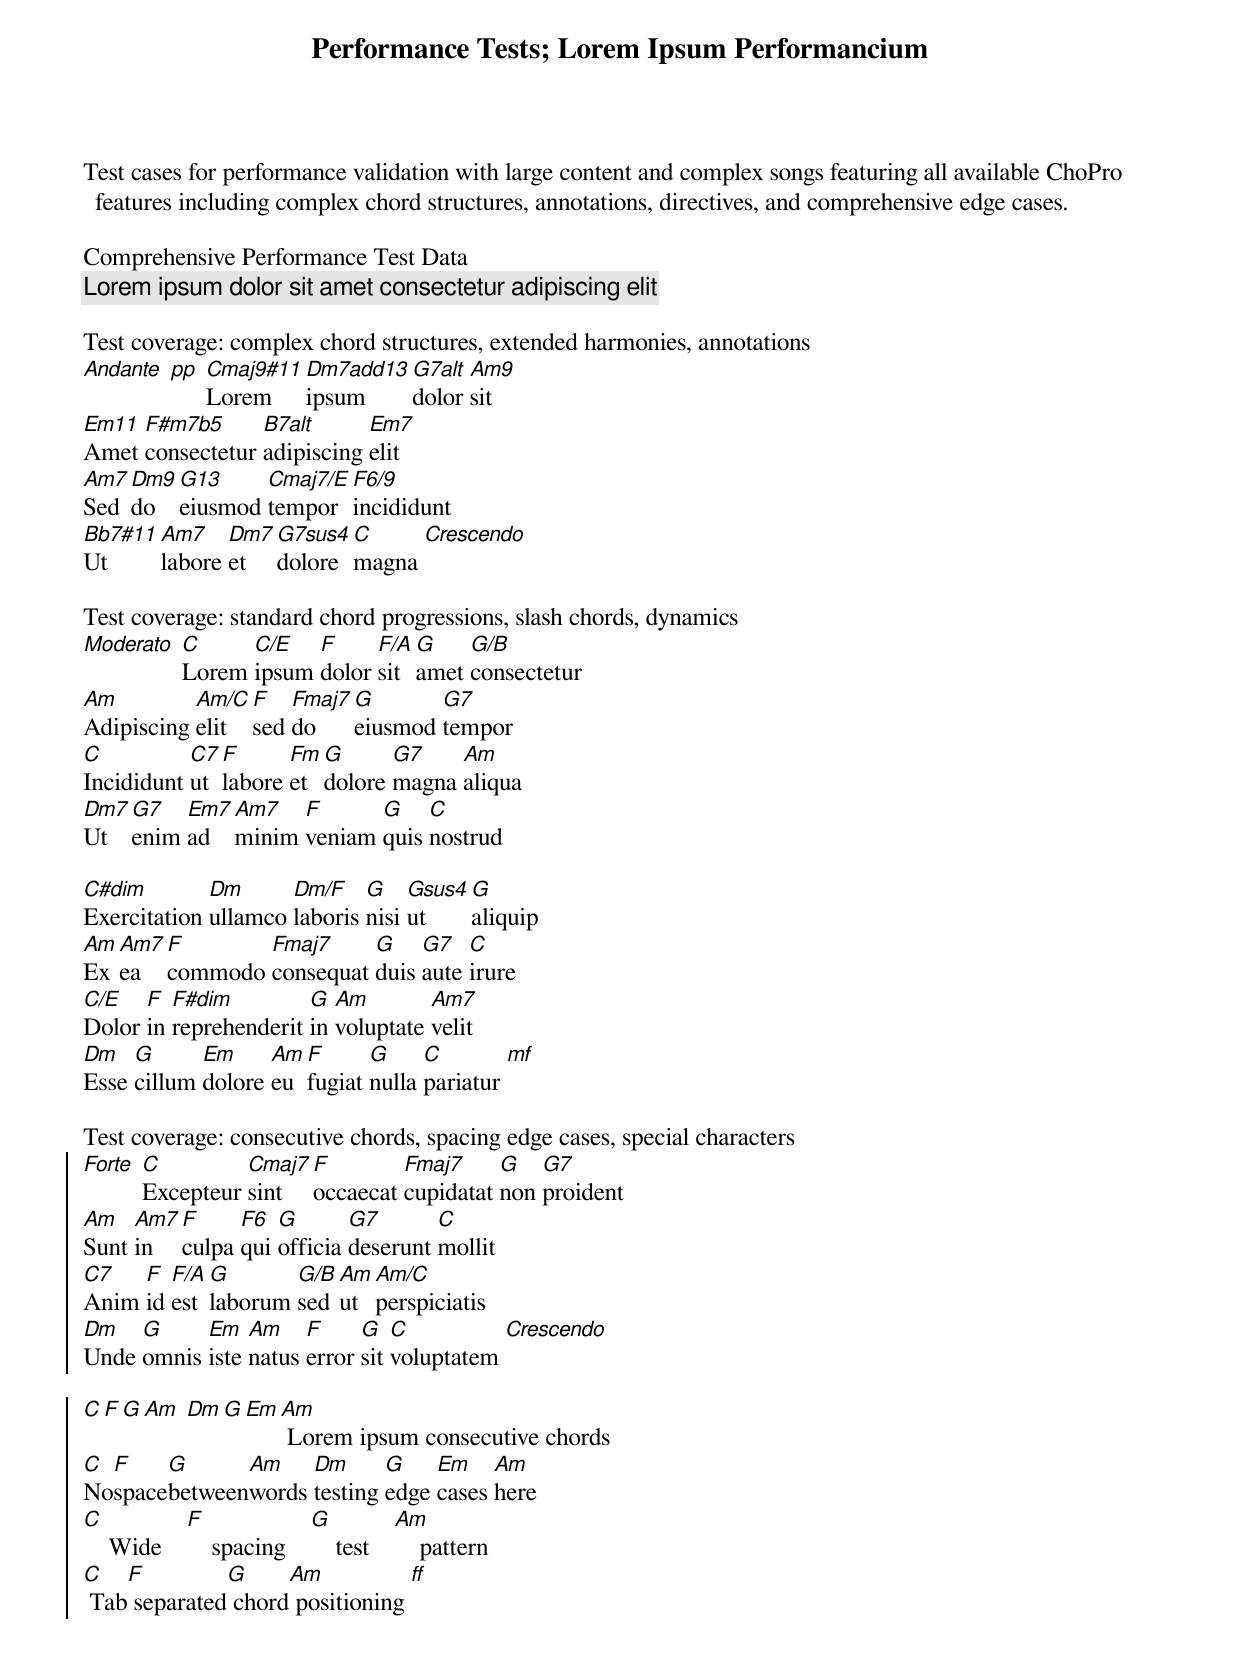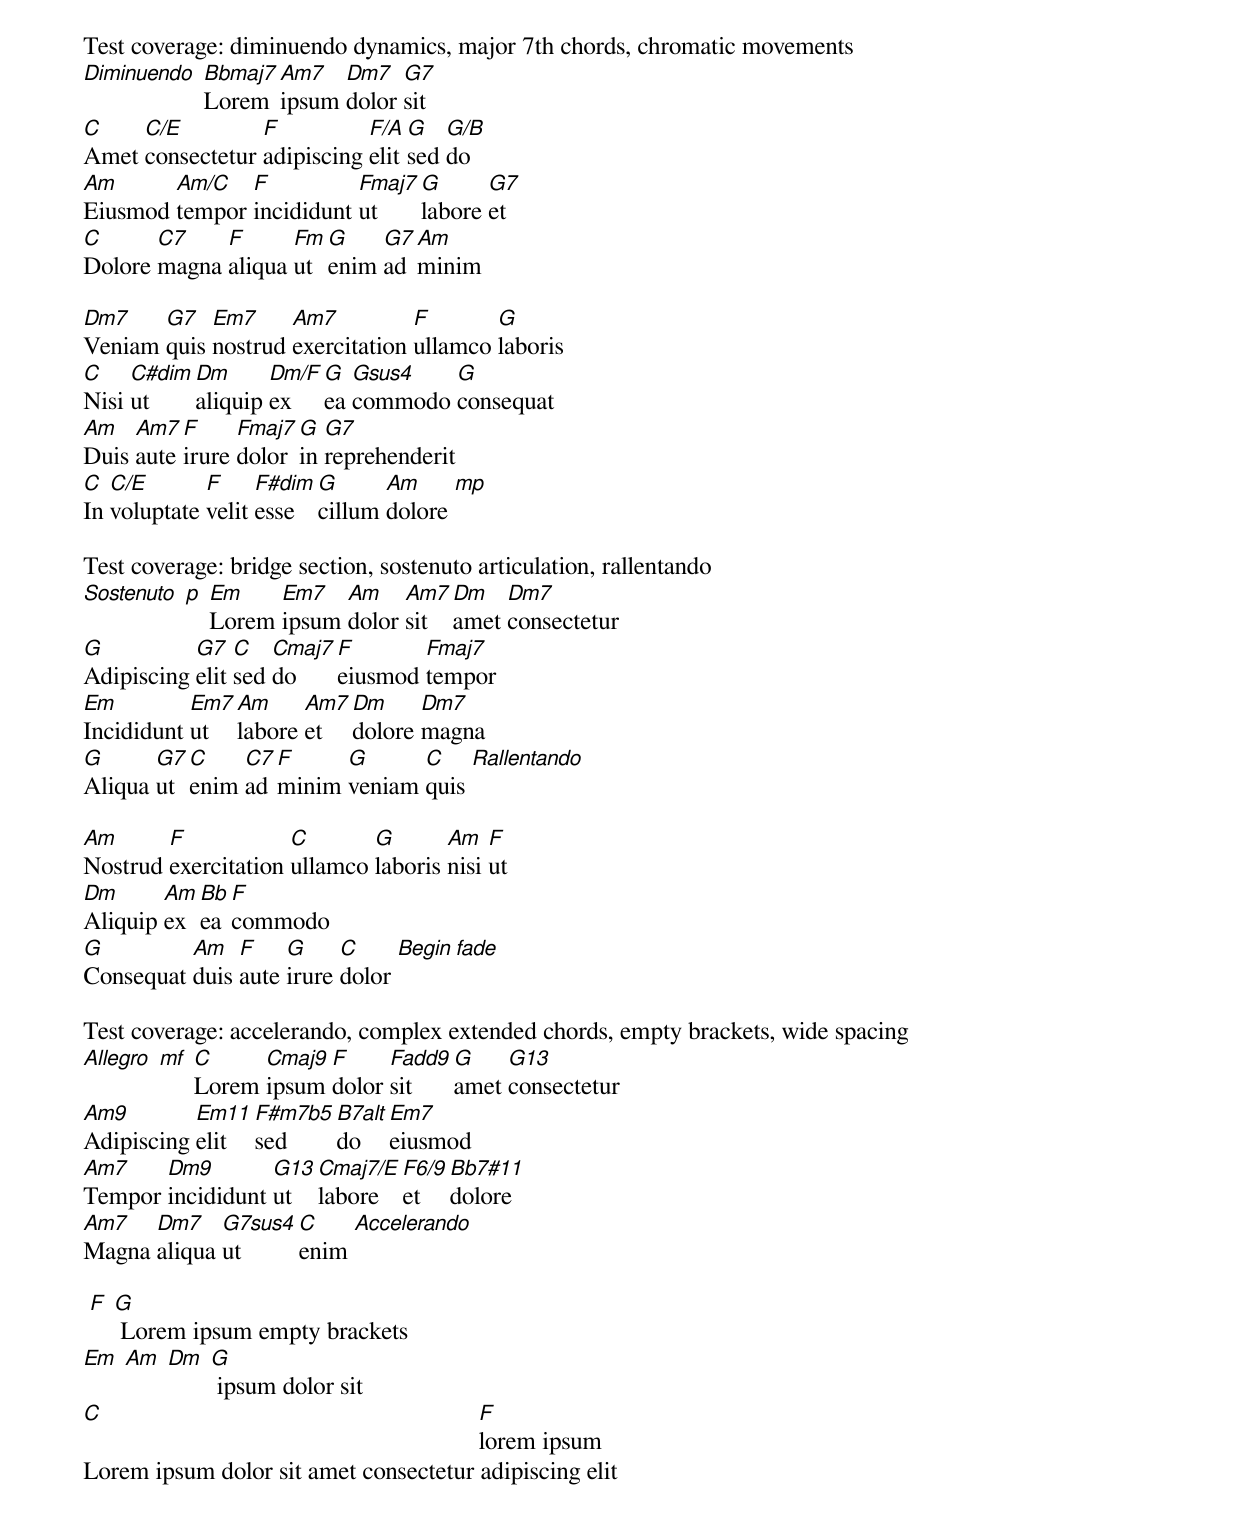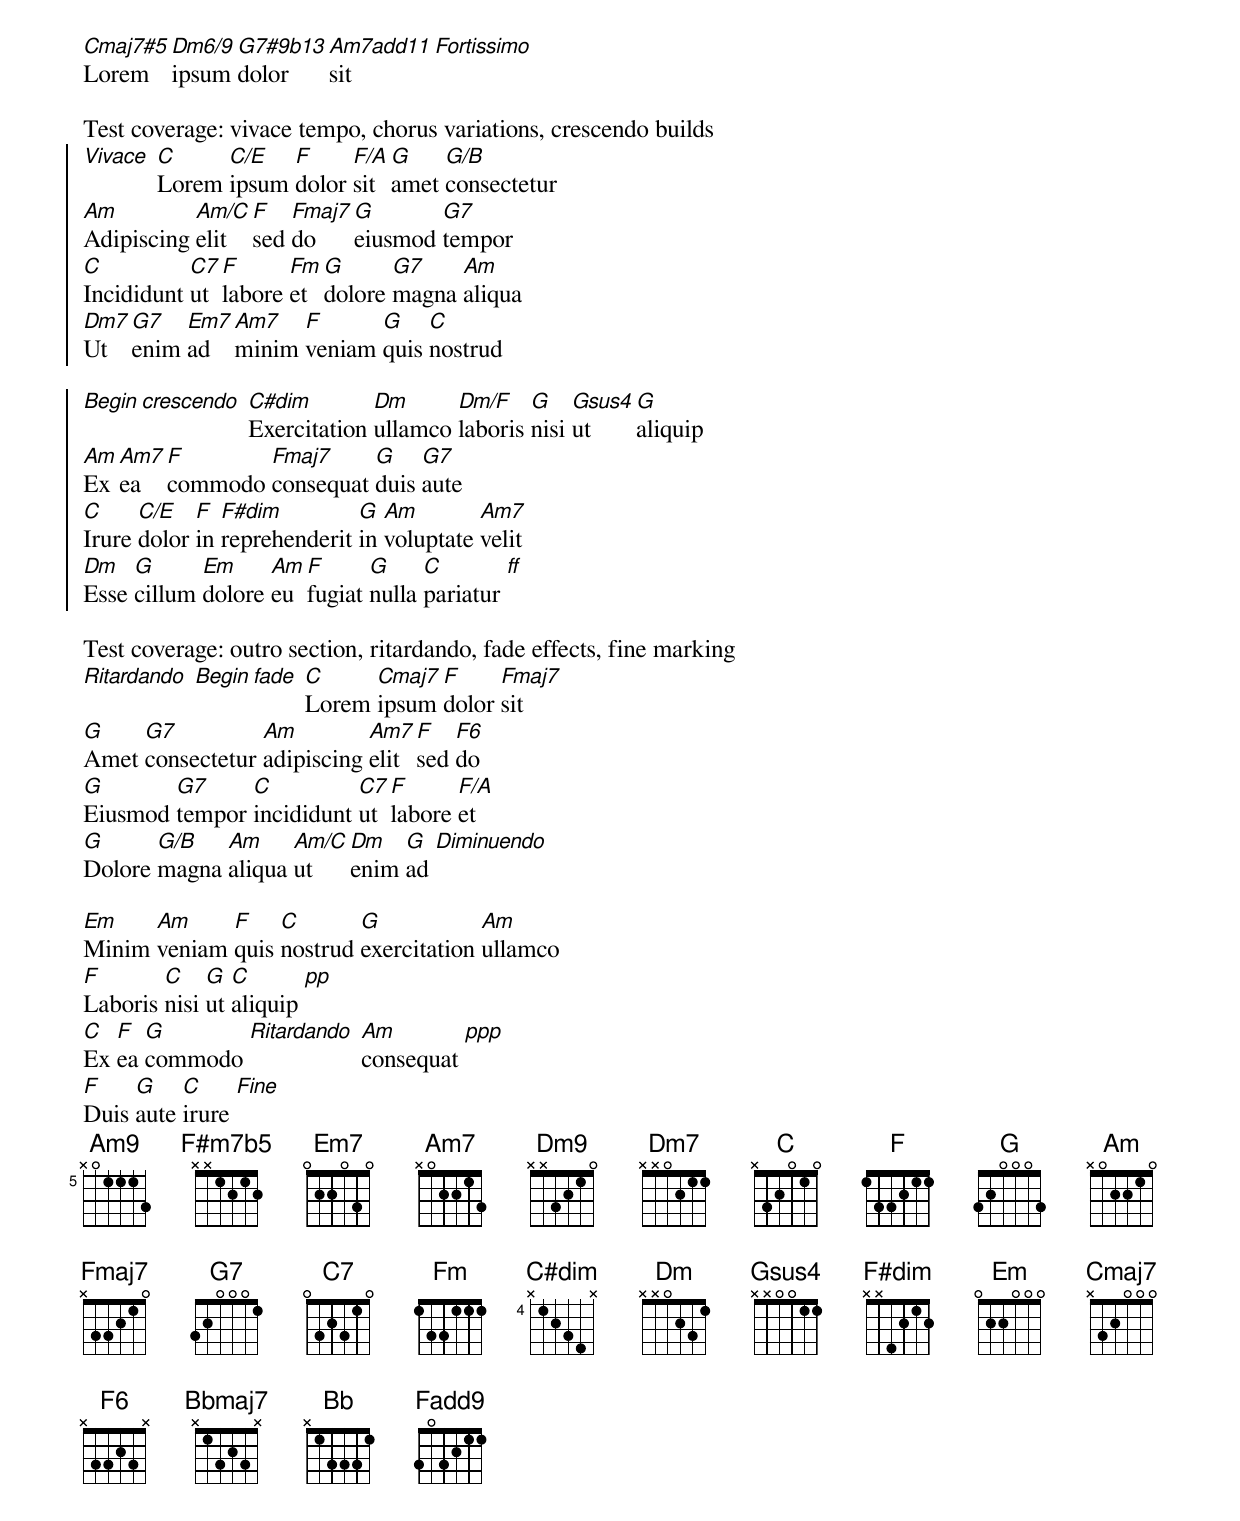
Performance Tests

Test cases for performance validation with large content and complex songs featuring all available ChoPro features including complex chord structures, annotations, directives, and comprehensive edge cases.

Comprehensive Performance Test Data
{title: Lorem Ipsum Performancium}
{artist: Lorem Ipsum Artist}
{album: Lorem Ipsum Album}
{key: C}
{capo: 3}
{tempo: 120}
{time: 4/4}
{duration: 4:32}
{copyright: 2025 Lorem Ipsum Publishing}
{comment: Lorem ipsum dolor sit amet consectetur adipiscing elit}
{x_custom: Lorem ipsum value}
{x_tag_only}

Test coverage: complex chord structures, extended harmonies, annotations
{start_of_intro}
[*Andante] [*pp] [Cmaj9#11]Lorem [Dm7add13]ipsum [G7alt]dolor [Am9]sit
[Em11]Amet [F#m7b5]consectetur [B7alt]adipiscing [Em7]elit
[Am7]Sed [Dm9]do [G13]eiusmod [Cmaj7/E]tempor [F6/9]incididunt
[Bb7#11]Ut [Am7]labore [Dm7]et [G7sus4]dolore [C]magna [*Crescendo]
{end_of_intro}

Test coverage: standard chord progressions, slash chords, dynamics
{start_of_verse}
[*Moderato] [C]Lorem [C/E]ipsum [F]dolor [F/A]sit [G]amet [G/B]consectetur
[Am]Adipiscing [Am/C]elit [F]sed [Fmaj7]do [G]eiusmod [G7]tempor
[C]Incididunt [C7]ut [F]labore [Fm]et [G]dolore [G7]magna [Am]aliqua
[Dm7]Ut [G7]enim [Em7]ad [Am7]minim [F]veniam [G]quis [C]nostrud

[C#dim]Exercitation [Dm]ullamco [Dm/F]laboris [G]nisi [Gsus4]ut [G]aliquip
[Am]Ex [Am7]ea [F]commodo [Fmaj7]consequat [G]duis [G7]aute [C]irure
[C/E]Dolor [F]in [F#dim]reprehenderit [G]in [Am]voluptate [Am7]velit
[Dm]Esse [G]cillum [Em]dolore [Am]eu [F]fugiat [G]nulla [C]pariatur [*mf]
{end_of_verse}

Test coverage: consecutive chords, spacing edge cases, special characters
{start_of_chorus}
[*Forte] [C]Excepteur [Cmaj7]sint [F]occaecat [Fmaj7]cupidatat [G]non [G7]proident
[Am]Sunt [Am7]in [F]culpa [F6]qui [G]officia [G7]deserunt [C]mollit
[C7]Anim [F]id [F/A]est [G]laborum [G/B]sed [Am]ut [Am/C]perspiciatis
[Dm]Unde [G]omnis [Em]iste [Am]natus [F]error [G]sit [C]voluptatem [*Crescendo]

[C][F][G][Am] [Dm][G][Em][Am] Lorem ipsum consecutive chords
[C]No[F]space[G]between[Am]words [Dm]testing [G]edge [Em]cases [Am]here
[C]    Wide    [F]    spacing    [G]    test    [Am]    pattern
[C]	Tab[F]	separated[G]	chord[Am]	positioning [*ff]
{end_of_chorus}

Test coverage: diminuendo dynamics, major 7th chords, chromatic movements
{start_of_verse}
[*Diminuendo] [Bbmaj7]Lorem [Am7]ipsum [Dm7]dolor [G7]sit
[C]Amet [C/E]consectetur [F]adipiscing [F/A]elit [G]sed [G/B]do
[Am]Eiusmod [Am/C]tempor [F]incididunt [Fmaj7]ut [G]labore [G7]et
[C]Dolore [C7]magna [F]aliqua [Fm]ut [G]enim [G7]ad [Am]minim

[Dm7]Veniam [G7]quis [Em7]nostrud [Am7]exercitation [F]ullamco [G]laboris
[C]Nisi [C#dim]ut [Dm]aliquip [Dm/F]ex [G]ea [Gsus4]commodo [G]consequat
[Am]Duis [Am7]aute [F]irure [Fmaj7]dolor [G]in [G7]reprehenderit
[C]In [C/E]voluptate [F]velit [F#dim]esse [G]cillum [Am]dolore [*mp]
{end_of_verse}

Test coverage: bridge section, sostenuto articulation, rallentando
{start_of_bridge}
[*Sostenuto] [*p] [Em]Lorem [Em7]ipsum [Am]dolor [Am7]sit [Dm]amet [Dm7]consectetur
[G]Adipiscing [G7]elit [C]sed [Cmaj7]do [F]eiusmod [Fmaj7]tempor
[Em]Incididunt [Em7]ut [Am]labore [Am7]et [Dm]dolore [Dm7]magna
[G]Aliqua [G7]ut [C]enim [C7]ad [F]minim [G]veniam [C]quis [*Rallentando]

[Am]Nostrud [F]exercitation [C]ullamco [G]laboris [Am]nisi [F]ut
[Dm]Aliquip [Am]ex [Bb]ea [F]commodo
[G]Consequat [Am]duis [F]aute [G]irure [C]dolor [*Begin fade]
{end_of_bridge}

Test coverage: accelerando, complex extended chords, empty brackets, wide spacing
{start_of_verse}
[*Allegro] [*mf] [C]Lorem [Cmaj9]ipsum [F]dolor [Fadd9]sit [G]amet [G13]consectetur
[Am9]Adipiscing [Em11]elit [F#m7b5]sed [B7alt]do [Em7]eiusmod
[Am7]Tempor [Dm9]incididunt [G13]ut [Cmaj7/E]labore [F6/9]et [Bb7#11]dolore
[Am7]Magna [Dm7]aliqua [G7sus4]ut [C]enim [*Accelerando]

[] [F] [G] Lorem ipsum empty brackets
[Em] [Am] [Dm] [G] ipsum dolor sit
[C]                                                            [F]lorem ipsum
Lorem ipsum dolor sit amet consectetur adipiscing elit
[Cmaj7#5]Lorem [Dm6/9]ipsum [G7#9b13]dolor [Am7add11]sit [*Fortissimo]
{end_of_verse}

Test coverage: vivace tempo, chorus variations, crescendo builds
{start_of_chorus}
[*Vivace] [C]Lorem [C/E]ipsum [F]dolor [F/A]sit [G]amet [G/B]consectetur
[Am]Adipiscing [Am/C]elit [F]sed [Fmaj7]do [G]eiusmod [G7]tempor
[C]Incididunt [C7]ut [F]labore [Fm]et [G]dolore [G7]magna [Am]aliqua
[Dm7]Ut [G7]enim [Em7]ad [Am7]minim [F]veniam [G]quis [C]nostrud

[*Begin crescendo] [C#dim]Exercitation [Dm]ullamco [Dm/F]laboris [G]nisi [Gsus4]ut [G]aliquip
[Am]Ex [Am7]ea [F]commodo [Fmaj7]consequat [G]duis [G7]aute
[C]Irure [C/E]dolor [F]in [F#dim]reprehenderit [G]in [Am]voluptate [Am7]velit
[Dm]Esse [G]cillum [Em]dolore [Am]eu [F]fugiat [G]nulla [C]pariatur [*ff]
{end_of_chorus}

Test coverage: outro section, ritardando, fade effects, fine marking
{start_of_outro}
[*Ritardando] [*Begin fade] [C]Lorem [Cmaj7]ipsum [F]dolor [Fmaj7]sit
[G]Amet [G7]consectetur [Am]adipiscing [Am7]elit [F]sed [F6]do
[G]Eiusmod [G7]tempor [C]incididunt [C7]ut [F]labore [F/A]et
[G]Dolore [G/B]magna [Am]aliqua [Am/C]ut [Dm]enim [G]ad [*Diminuendo]

[Em]Minim [Am]veniam [F]quis [C]nostrud [G]exercitation [Am]ullamco
[F]Laboris [C]nisi [G]ut [C]aliquip [*pp]
[C]Ex [F]ea [G]commodo [*Ritardando] [Am]consequat [*ppp]
[F]Duis [G]aute [C]irure [*Fine]
{end_of_outro}
